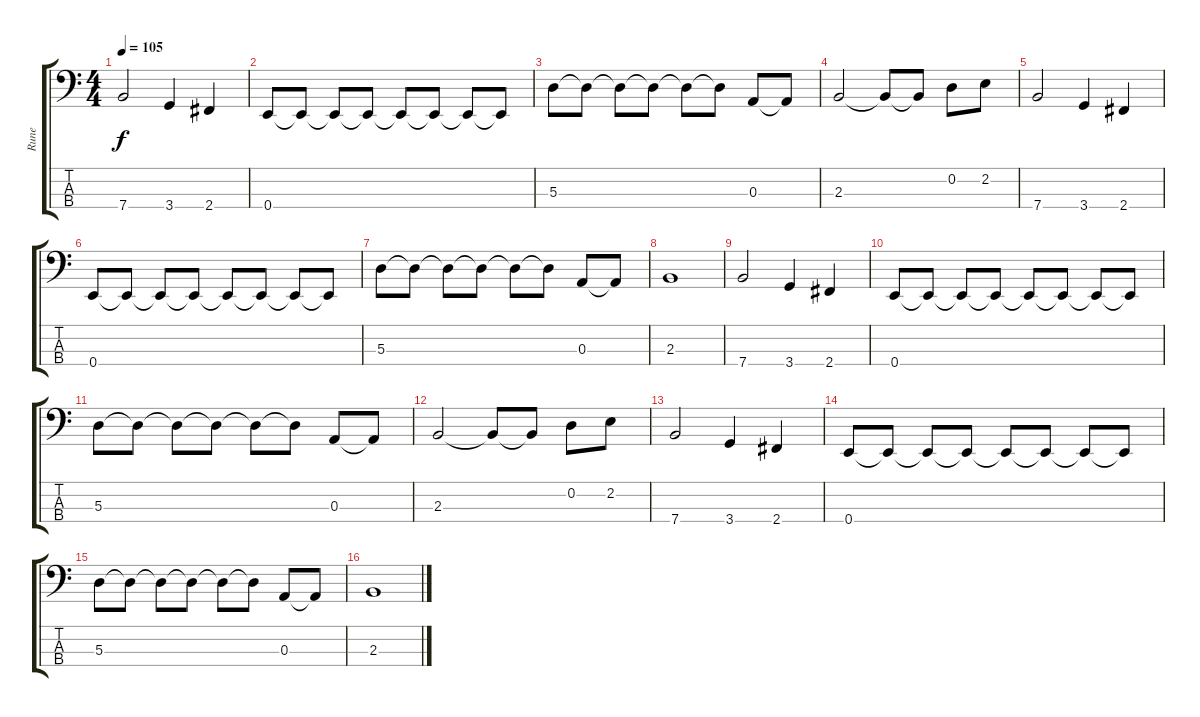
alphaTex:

\track ("Rune" "Rune") {instrument electricbassfinger}
\staff {score tabs}
\tuning (G2 D2 A1 E1) {hide}
\ts (4 4)
\tempo 105
\clef f4
\ks c
7.4.2{dy f} 3.4.4 2.4.4 |
0.4.8 0.4{t}.8 0.4{t}.8 0.4{t}.8 0.4{t}.8 0.4{t}.8 0.4{t}.8 0.4{t}.8 |
5.3.8 5.3{t}.8 5.3{t}.8 5.3{t}.8 5.3{t}.8 5.3{t}.8 0.3.8 0.3{t}.8 |
2.3.2 2.3{t}.8 2.3{t}.8 0.2.8 2.2.8 |
7.4.2 3.4.4 2.4.4 |
0.4.8 0.4{t}.8 0.4{t}.8 0.4{t}.8 0.4{t}.8 0.4{t}.8 0.4{t}.8 0.4{t}.8 |
5.3.8 5.3{t}.8 5.3{t}.8 5.3{t}.8 5.3{t}.8 5.3{t}.8 0.3.8 0.3{t}.8 |
2.3.1 |
7.4.2 3.4.4 2.4.4 |
0.4.8 0.4{t}.8 0.4{t}.8 0.4{t}.8 0.4{t}.8 0.4{t}.8 0.4{t}.8 0.4{t}.8 |
5.3.8 5.3{t}.8 5.3{t}.8 5.3{t}.8 5.3{t}.8 5.3{t}.8 0.3.8 0.3{t}.8 |
2.3.2 2.3{t}.8 2.3{t}.8 0.2.8 2.2.8 |
7.4.2 3.4.4 2.4.4 |
0.4.8 0.4{t}.8 0.4{t}.8 0.4{t}.8 0.4{t}.8 0.4{t}.8 0.4{t}.8 0.4{t}.8 |
5.3.8 5.3{t}.8 5.3{t}.8 5.3{t}.8 5.3{t}.8 5.3{t}.8 0.3.8 0.3{t}.8 |
2.3.1
